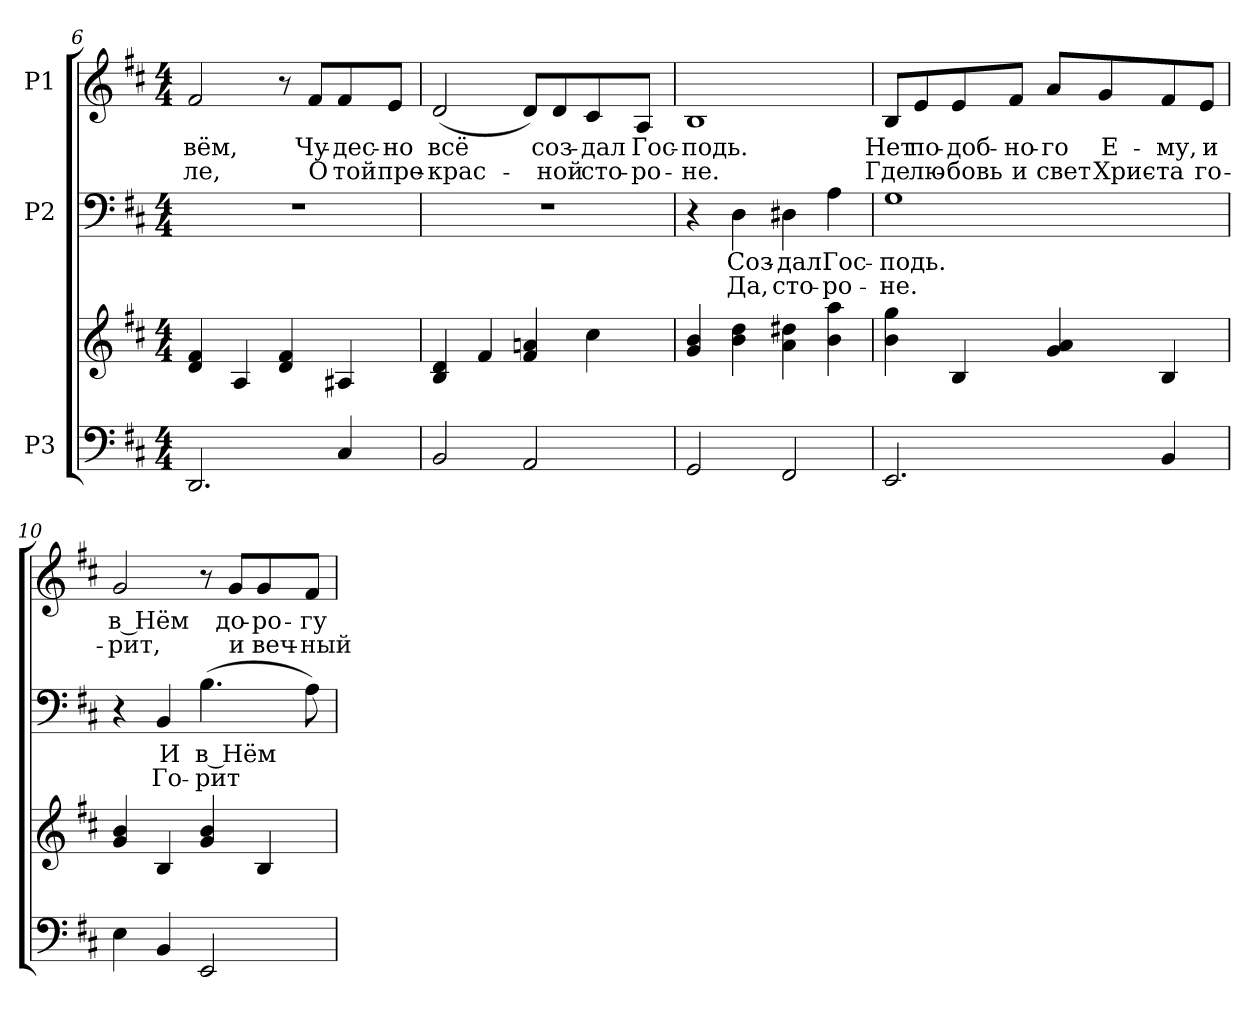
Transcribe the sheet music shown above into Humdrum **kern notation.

**kern	**kern	**kern	**text	**text	**kern	**text	**text
*part3	*part3	*part2	*part2	*part2	*part1	*part1	*part1
*staff4	*staff3	*staff2	*staff2	*staff2	*staff1	*staff1	*staff1
*I"P3	*	*I"P2	*	*	*I"P1	*	*
*clefF4	*clefG2	*clefF4	*	*	*clefG2	*	*
*k[f#c#]	*k[f#c#]	*k[f#c#]	*	*	*k[f#c#]	*	*
*D:	*D:	*D:	*	*	*D:	*	*
*M4/4	*M4/4	*M4/4	*	*	*M4/4	*	*
=6	=6	=6	=6	=6	=6	=6	=6
!	!	!	!	!	!	!LO:LY:b:color=#000000	!LO:LY:b:color=#000000
2.DDi/	4di/ 4f#i	1r	.	.	2f#i/	-вём,	-ле,
.	4Ai/	.	.	.	.	.	.
.	4di/ 4f#i	.	.	.	8r	.	.
!	!	!	!	!	!	!LO:LY:b:color=#000000	!LO:LY:b:color=#000000
.	.	.	.	.	8f#i/L	Чу-	О
!	!	!	!	!	!	!LO:LY:b:color=#000000	!LO:LY:b:color=#000000
4C#i/	4A#Xi/	.	.	.	8f#i/	-дес-	той
!	!	!	!	!	!	!LO:LY:b:color=#000000	!LO:LY:b:color=#000000
.	.	.	.	.	8ei/J	-но	пре-
=7	=7	=7	=7	=7	=7	=7	=7
!	!	!	!	!	!	!LO:LY:b:color=#000000	!LO:LY:b:color=#000000
2BBi/	4Bi/ 4di	1r	.	.	(2di/	всё	-крас-
.	4f#i/	.	.	.	.	.	.
2AAi/	4f#i/ 4ani	.	.	.	8di/L)	.	.
!	!	!	!	!	!	!LO:LY:b:color=#000000	!LO:LY:b:color=#000000
.	.	.	.	.	8di/	соз-	-ной
!	!	!	!	!	!	!LO:LY:b:color=#000000	!LO:LY:b:color=#000000
.	4cc#i\	.	.	.	8c#i/	-дал	сто-
!	!	!	!	!	!	!LO:LY:b:color=#000000	!LO:LY:b:color=#000000
.	.	.	.	.	8Ai/J	Гос-	-ро-
!!LO:LB:g=z
=8	=8	=8	=8	=8	=8	=8	=8
!	!	!	!	!	!	!LO:LY:b:color=#000000	!LO:LY:b:color=#000000
2GGi/	4gi/ 4bi	4r	.	.	1Bi	-подь.	-не.
!	!	!	!LO:LY:a:color=#000000	!LO:LY:a:color=#000000	!	!	!
.	4bi\ 4ddi	4Di\	Соз-	Да,	.	.	.
!	!	!	!LO:LY:a:color=#000000	!LO:LY:a:color=#000000	!	!	!
2FF#i/	4ai\ 4dd#Xi	4D#Xi\	-дал	сто-	.	.	.
!	!	!	!LO:LY:a:color=#000000	!LO:LY:a:color=#000000	!	!	!
.	4bi\ 4aai	4Ai\	Гос-	-ро-	.	.	.
=9	=9	=9	=9	=9	=9	=9	=9
!	!	!	!LO:LY:a:color=#000000	!LO:LY:a:color=#000000	!	!	!
!	!	!	!	!	!	!LO:LY:b:color=#000000	!LO:LY:b:color=#000000
2.EEi/	4bi\ 4ggi	1Gi	-подь.	-не.	8Bi/L	Нет	Где
!	!	!	!	!	!	!LO:LY:b:color=#000000	!LO:LY:b:color=#000000
.	.	.	.	.	8ei/	по-	лю-
!	!	!	!	!	!	!LO:LY:b:color=#000000	!LO:LY:b:color=#000000
.	4Bi/	.	.	.	8ei/	-доб-	-бовь
!	!	!	!	!	!	!LO:LY:b:color=#000000	!LO:LY:b:color=#000000
.	.	.	.	.	8f#i/J	-но-	и
!	!	!	!	!	!	!LO:LY:b:color=#000000	!LO:LY:b:color=#000000
.	4gi/ 4ai	.	.	.	8ai/L	-го	свет
!	!	!	!	!	!	!LO:LY:b:color=#000000	!LO:LY:b:color=#000000
.	.	.	.	.	8gi/	Е-	Хрис-
!	!	!	!	!	!	!LO:LY:b:color=#000000	!LO:LY:b:color=#000000
4BBi/	4Bi/	.	.	.	8f#i/	-му,	-та
!	!	!	!	!	!	!LO:LY:b:color=#000000	!LO:LY:b:color=#000000
.	.	.	.	.	8ei/J	и	го-
=10	=10	=10	=10	=10	=10	=10	=10
!	!	!	!	!	!	!LO:LY:b:color=#000000	!LO:LY:b:color=#000000
4Ei\	4gi/ 4bi	4r	.	.	2gi/	в Нём	-рит,
!	!	!	!LO:LY:a:color=#000000	!LO:LY:a:color=#000000	!	!	!
4BBi/	4Bi/	4BBi/	И	Го-	.	.	.
!	!	!	!LO:LY:a:color=#000000	!LO:LY:a:color=#000000	!	!	!
2EEi/	4gi/ 4bi	(4.Bi\	в Нём	-рит	8r	.	.
!	!	!	!	!	!	!LO:LY:b:color=#000000	!LO:LY:b:color=#000000
.	.	.	.	.	8gi/L	до-	и
!	!	!	!	!	!	!LO:LY:b:color=#000000	!LO:LY:b:color=#000000
.	4Bi/	.	.	.	8gi/	-ро-	веч-
!	!	!	!	!	!	!LO:LY:b:color=#000000	!LO:LY:b:color=#000000
.	.	8Ai\)	.	.	8f#i/J	-гу	-ный
=	=	=	=	=	=	=	=
*-	*-	*-	*-	*-	*-	*-	*-
